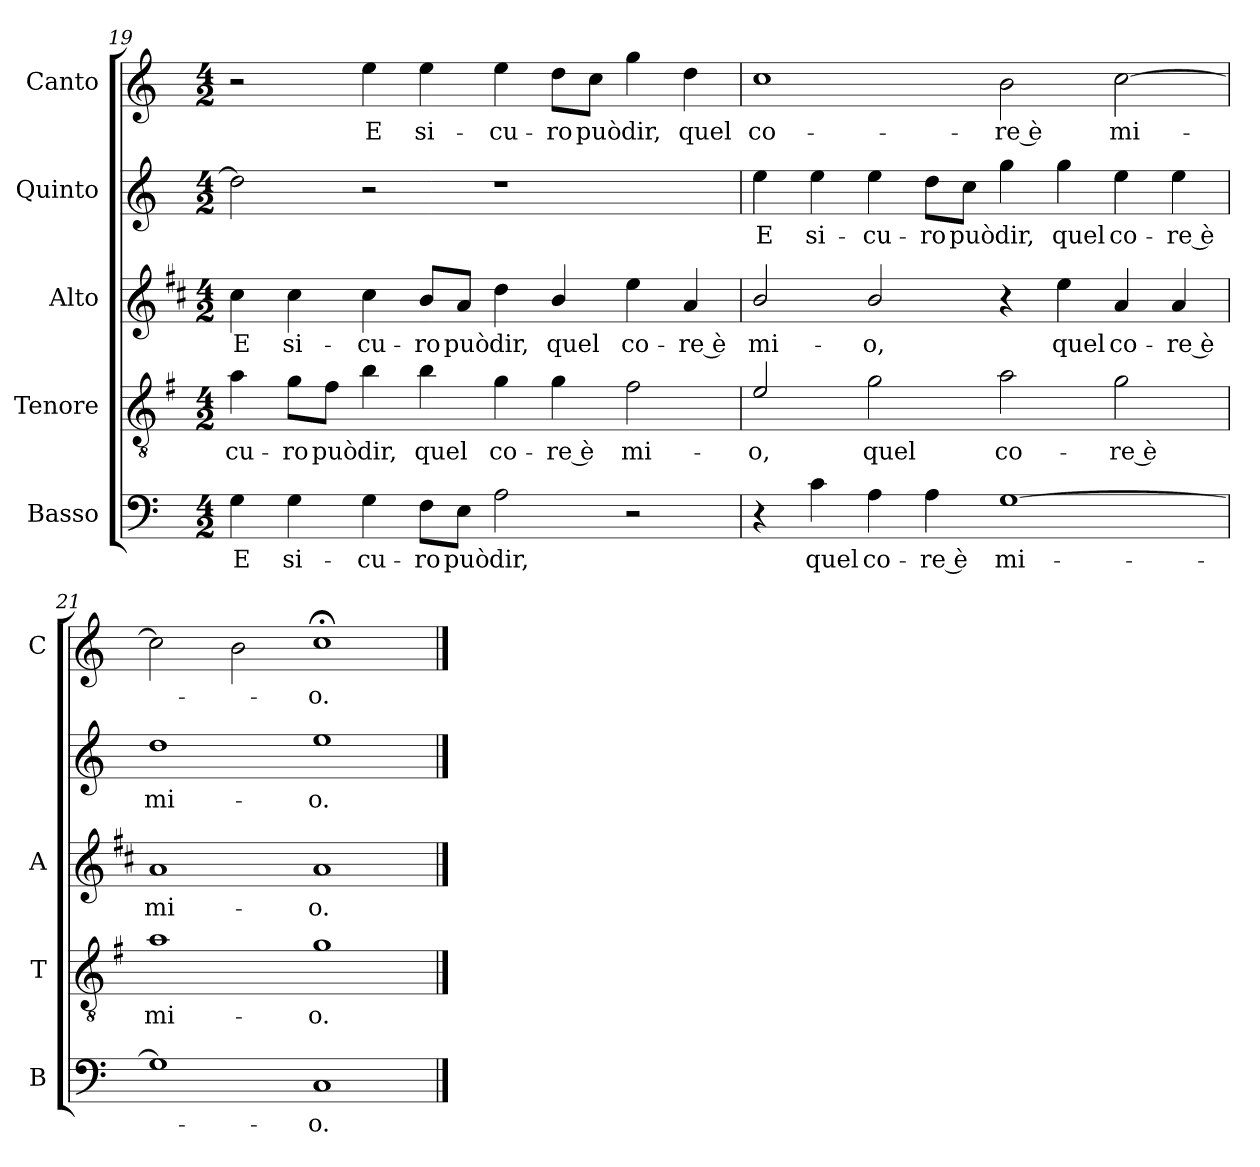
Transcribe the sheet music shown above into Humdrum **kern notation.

**kern	**text	**kern	**text	**kern	**text	**kern	**text	**kern	**text
*part5	*part5	*part4	*part4	*part3	*part3	*part2	*part2	*part1	*part1
*staff5	*staff5	*staff4	*staff4	*staff3	*staff3	*staff2	*staff2	*staff1	*staff1
*I"Basso	*	*I"Tenore	*	*I"Alto	*	*I"Quinto	*	*I"Canto	*
*I'B	*	*I'T	*	*I'A	*	*	*	*I'C	*
!!LO:PB:g=z
*clefF4	*	*clefGv2	*	*clefG2	*	*clefG2	*	*clefG2	*
*	*	*ITrd4c7	*	*ITrd1c2	*	*	*	*	*
*k[]	*	*k[]	*	*k[]	*	*k[]	*	*k[]	*
*C:	*	*C:	*	*C:	*	*C:	*	*C:	*
*M4/2	*	*M4/2	*	*M4/2	*	*M4/2	*	*M4/2	*
=19	=19	=19	=19	=19	=19	=19	=19	=19	=19
!	!LO:LY:b	!	!LO:LY:b	!	!LO:LY:b	!	!	!	!
4G\	E	4d\	-cu-	4b\	E	2dd\]	.	2r	.
!	!LO:LY:b	!	!LO:LY:b	!	!LO:LY:b	!	!	!	!
4G\	si-	8c\L	-ro	4b\	si-	.	.	.	.
!	!	!	!LO:LY:b	!	!	!	!	!	!
.	.	8B\J	può	.	.	.	.	.	.
!	!LO:LY:b	!	!LO:LY:b	!	!LO:LY:b	!	!	!	!LO:LY:b
4G\	-cu-	4e\	dir,	4b\	-cu-	2r	.	4ee\	E
!	!LO:LY:b	!	!LO:LY:b	!	!LO:LY:b	!	!	!	!LO:LY:b
8F\L	-ro	4e\	quel	8a/L	-ro	.	.	4ee\	si-
!	!LO:LY:b	!	!	!	!LO:LY:b	!	!	!	!
8E\J	può	.	.	8g/J	può	.	.	.	.
!	!LO:LY:b	!	!LO:LY:b	!	!LO:LY:b	!	!	!	!LO:LY:b
2A\	dir,	4c\	co-	4cc\	dir,	1r	.	4ee\	-cu-
!	!	!	!LO:LY:b	!	!LO:LY:b	!	!	!	!LO:LY:b
.	.	4c\	-re è	4a/	quel	.	.	8dd\L	-ro
!	!	!	!	!	!	!	!	!	!LO:LY:b
.	.	.	.	.	.	.	.	8cc\J	può
!	!	!	!LO:LY:b	!	!LO:LY:b	!	!	!	!LO:LY:b
2r	.	2B\	mi-	4dd\	co-	.	.	4gg\	dir,
!	!	!	!	!	!LO:LY:b	!	!	!	!LO:LY:b
.	.	.	.	4g/	-re è	.	.	4dd\	quel
=20	=20	=20	=20	=20	=20	=20	=20	=20	=20
!	!	!	!LO:LY:b	!	!LO:LY:b	!	!LO:LY:b	!	!LO:LY:b
4r	.	2A/	-o,	2a/	mi-	4ee\	E	1cc	co-
!	!LO:LY:b	!	!	!	!	!	!LO:LY:b	!	!
4c\	quel	.	.	.	.	4ee\	si-	.	.
!	!LO:LY:b	!	!LO:LY:b	!	!LO:LY:b	!	!LO:LY:b	!	!
4A\	co-	2c\	quel	2a/	-o,	4ee\	-cu-	.	.
!	!LO:LY:b	!	!	!	!	!	!LO:LY:b	!	!
4A\	-re è	.	.	.	.	8dd\L	-ro	.	.
!	!	!	!	!	!	!	!LO:LY:b	!	!
.	.	.	.	.	.	8cc\J	può	.	.
!	!LO:LY:b	!	!LO:LY:b	!	!	!	!LO:LY:b	!	!LO:LY:b
[1G	mi-	2d\	co-	4r	.	4gg\	dir,	2b\	-re è
!	!	!	!	!	!LO:LY:b	!	!LO:LY:b	!	!
.	.	.	.	4dd\	quel	4gg\	quel	.	.
!	!	!	!LO:LY:b	!	!LO:LY:b	!	!LO:LY:b	!	!LO:LY:b
.	.	2c\	-re è	4g/	co-	4ee\	co-	[2cc\	mi-
!	!	!	!	!	!LO:LY:b	!	!LO:LY:b	!	!
.	.	.	.	4g/	-re è	4ee\	-re è	.	.
=21	=21	=21	=21	=21	=21	=21	=21	=21	=21
!	!	!	!LO:LY:b	!	!LO:LY:b	!	!LO:LY:b	!	!
1G]	.	1d	mi-	1g	mi-	1dd	mi-	2cc\]	.
.	.	.	.	.	.	.	.	2b\	.
!	!LO:LY:b	!	!LO:LY:b	!	!LO:LY:b	!	!LO:LY:b	!	!LO:LY:b
1C	-o.	1c	-o.	1g	-o.	1ee	-o.	1cc;<	-o.
==	==	==	==	==	==	==	==	==	==
*-	*-	*-	*-	*-	*-	*-	*-	*-	*-
